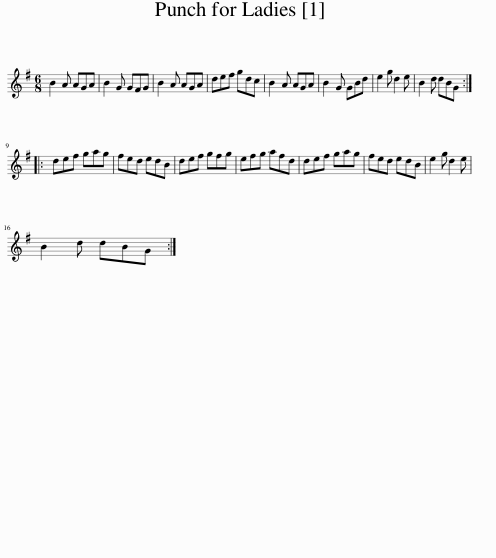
X:1
L:1/8
M:6/8
I:linebreak $
K:G
V:1 treble
V:1
 B2 A AGA | B2 G GFG | B2 A AGA | def gdc | B2 A AGA | %5
 B2 G GBd | e2 g d2 e | B2 d dBG ::$ def gag | fed edB | %10
 def gfg | efg afd | def gag | fed edB | e2 g d2 e |$ %15
 B2 d dBG :| %16
